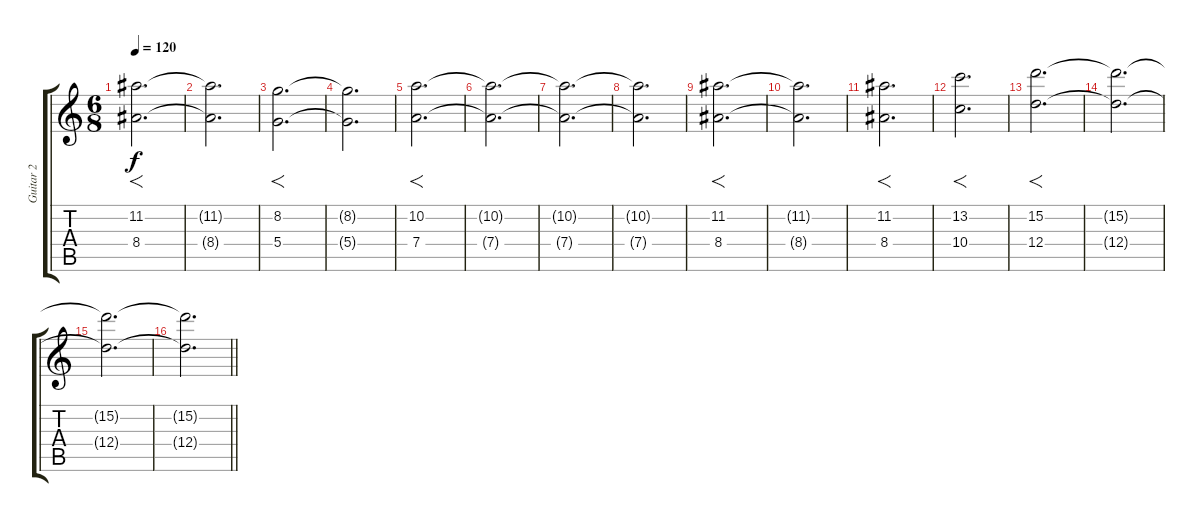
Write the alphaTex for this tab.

\track ("Guitar 2" "Guitar 2") {instrument electricguitarclean}
\staff {score tabs}
\tuning (E4 B3 G3 D3 A2 E2) {hide}
\ts (6 8)
\tempo 120
\clef g2
\ks c
(11.2 8.4).2{f d dy f} |
(11.2{t} 8.4{t}).2{d} |
(8.2 5.4).2{f d} |
(8.2{t} 5.4{t}).2{d} |
(10.2 7.4).2{f d} |
(10.2{t} 7.4{t}).2{d} |
(10.2{t} 7.4{t}).2{d} |
(10.2{t} 7.4{t}).2{d} |
(11.2 8.4).2{f d} |
(11.2{t} 8.4{t}).2{d} |
(11.2 8.4).2{f d} |
(13.2 10.4).2{f d} |
(15.2 12.4).2{f d} |
(15.2{t} 12.4{t}).2{d} |
(15.2{t} 12.4{t}).2{d} |
\barLineRight lightlight
(15.2{t} 12.4{t}).2{d}
